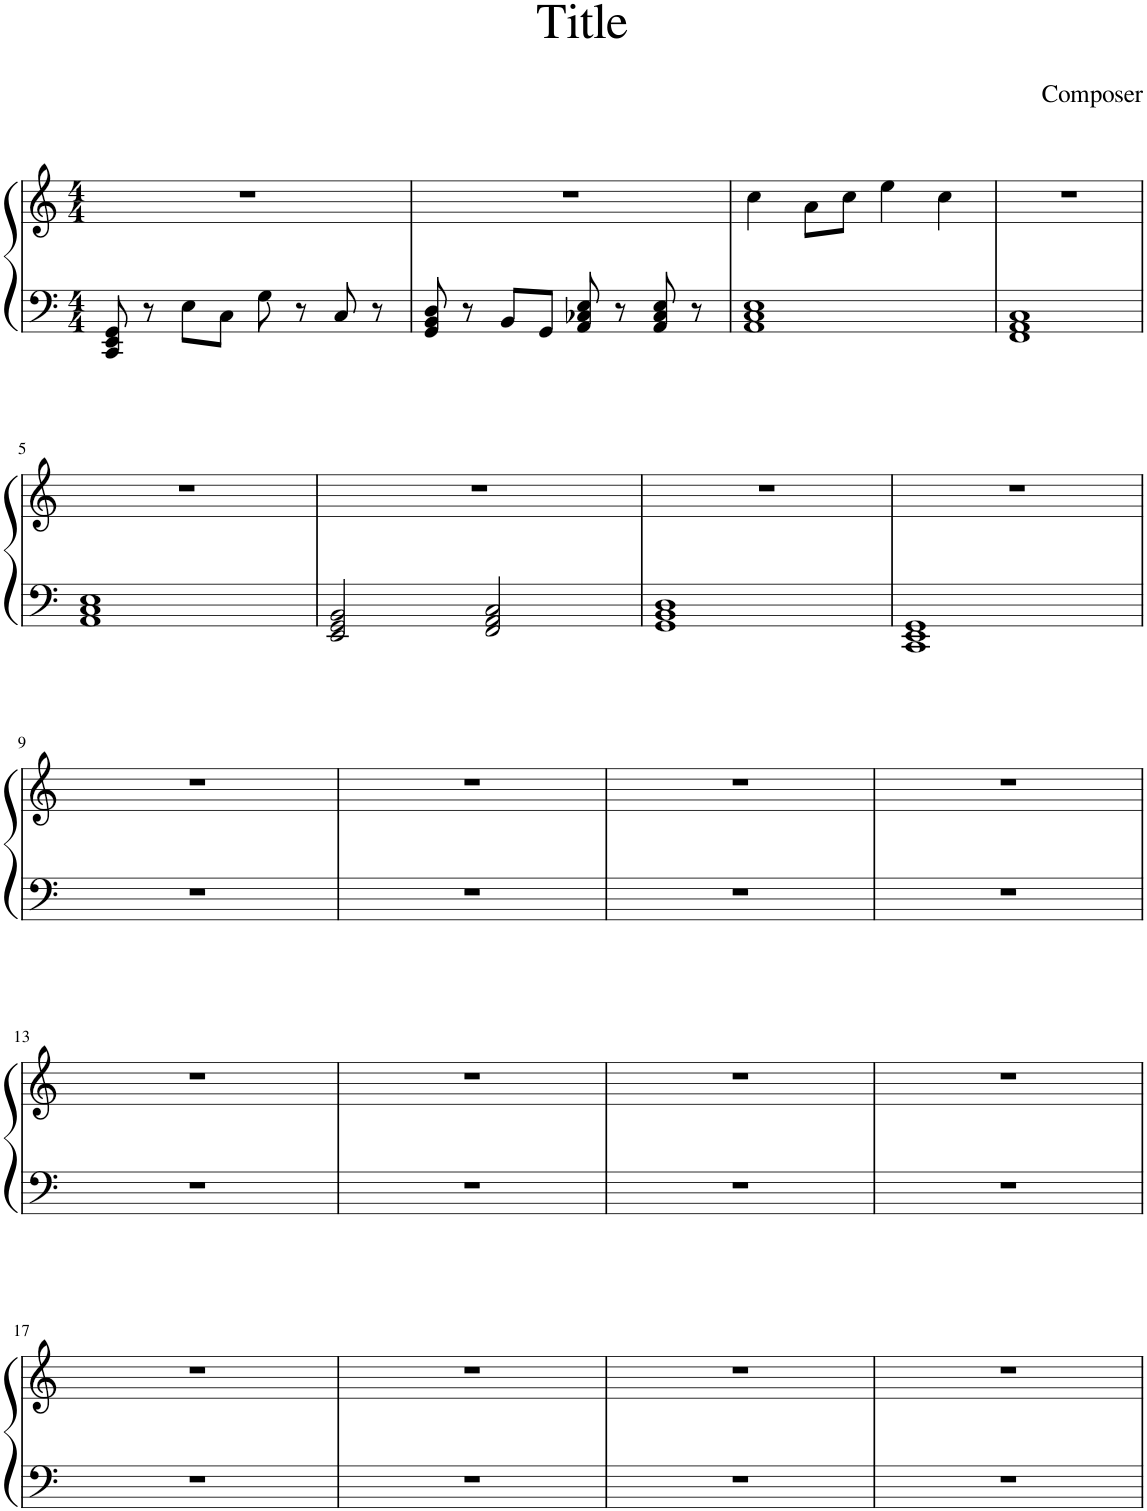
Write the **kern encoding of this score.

**kern	**kern
*part1	*part1
*staff2	*staff1
*I"ピアノ	*
*clefF4	*clefG2
*k[]	*k[]
*M4/4	*M4/4
=1	=1
8CC/ 8EE/ 8GG/	1r
8r	.
8E\L	.
8C\J	.
8G\	.
8r	.
8C/	.
8r	.
=2	=2
8GG/ 8BB/ 8D/	1r
8r	.
8BB/L	.
8GG/J	.
8AA/ 8C-X/ 8E/	.
8r	.
8AA/ 8C-/ 8E/	.
8r	.
=3	=3
1AA 1C 1E	4cc\
.	8a\L
.	8cc\J
.	4ee\
.	4cc\
=4	=4
1FF 1AA 1C	1r
!!LO:LB:g=z
=5	=5
1AA 1C 1E	1r
=6	=6
2EE/ 2GG/ 2BB/	1r
2FF/ 2AA/ 2C/	.
=7	=7
1GG 1BB 1D	1r
=8	=8
1CC 1EE 1GG	1r
!!LO:LB:g=z
=9	=9
1r	1r
=10	=10
1r	1r
=11	=11
1r	1r
=12	=12
1r	1r
!!LO:LB:g=z
=13	=13
1r	1r
=14	=14
1r	1r
=15	=15
1r	1r
=16	=16
1r	1r
!!LO:LB:g=z
=17	=17
1r	1r
=18	=18
1r	1r
=19	=19
1r	1r
=20	=20
1r	1r
=	=
*-	*-
